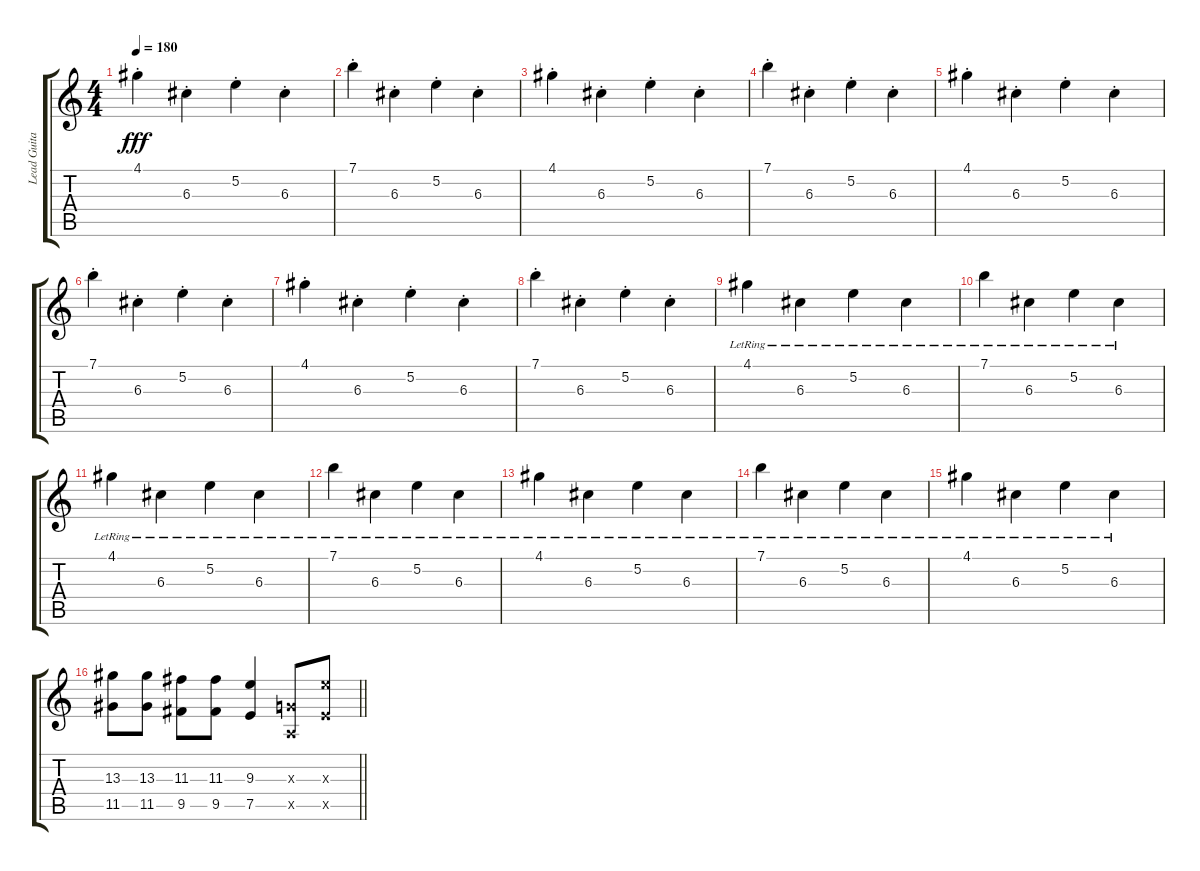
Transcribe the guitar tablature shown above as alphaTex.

\track ("Lead Guitar" "Lead Guita") {instrument overdrivenguitar}
\staff {score tabs}
\tuning (E4 B3 G3 D3 A2 E2) {hide}
\ts (4 4)
\tempo 180
\clef g2
\ks c
4.1{st}.4{dy fff instrument electricguitarclean} 6.3{st}.4 5.2{st}.4 6.3{st}.4 |
7.1{st}.4 6.3{st}.4 5.2{st}.4 6.3{st}.4 |
4.1{st}.4 6.3{st}.4 5.2{st}.4 6.3{st}.4 |
7.1{st}.4 6.3{st}.4 5.2{st}.4 6.3{st}.4 |
4.1{st}.4 6.3{st}.4 5.2{st}.4 6.3{st}.4 |
7.1{st}.4 6.3{st}.4 5.2{st}.4 6.3{st}.4 |
4.1{st}.4 6.3{st}.4 5.2{st}.4 6.3{st}.4 |
7.1{st}.4 6.3{st}.4 5.2{st}.4 6.3{st}.4 |
4.1{lr}.4{instrument overdrivenguitar} 6.3{lr}.4 5.2{lr}.4 6.3{lr}.4 |
7.1{lr}.4 6.3{lr}.4 5.2{lr}.4 6.3{lr}.4 |
4.1{lr}.4 6.3{lr}.4 5.2{lr}.4 6.3{lr}.4 |
7.1{lr}.4 6.3{lr}.4 5.2{lr}.4 6.3{lr}.4 |
4.1{lr}.4 6.3{lr}.4 5.2{lr}.4 6.3{lr}.4 |
7.1{lr}.4 6.3{lr}.4 5.2{lr}.4 6.3{lr}.4 |
4.1{lr}.4 6.3{lr}.4 5.2{lr}.4 6.3{lr}.4 |
\barLineRight lightlight
(13.3 11.5).8 (13.3 11.5).8 (11.3 9.5).8 (11.3 9.5).8 (9.3 7.5).4 (0.3{x} 0.5{x}).8 (9.3{x} 7.5{x}).8
